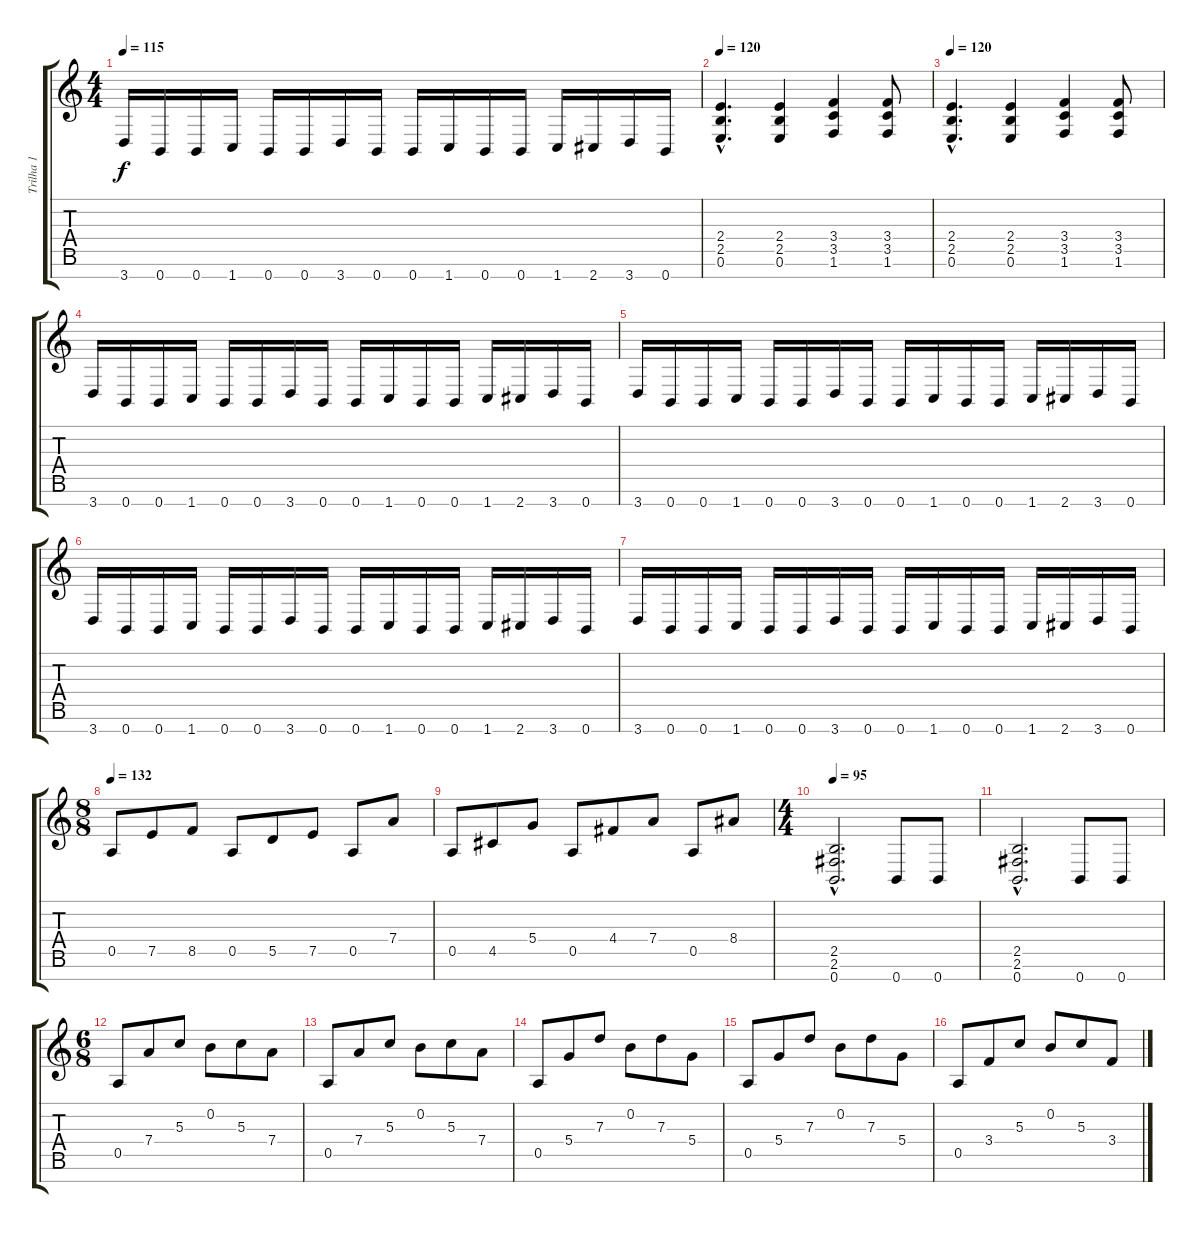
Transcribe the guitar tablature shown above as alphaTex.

\track ("Trilha 1" "Trilha 1") {instrument distortionguitar}
\staff {score tabs}
\tuning (E4 B3 G3 D3 A2 E2 B1) {hide}
\ts (4 4)
\tempo 115
\clef g2
\ks c
3.7.16{dy f} 0.7.16 0.7.16 1.7.16 0.7.16 0.7.16 3.7.16 0.7.16 0.7.16 1.7.16 0.7.16 0.7.16 1.7.16 2.7.16 3.7.16 0.7.16 |
\tempo 120
(2.4{hac} 2.5{hac} 0.6{hac}).4{d} (2.4 2.5 0.6).4 (3.4 3.5 1.6).4 (3.4 3.5 1.6).8 |
\tempo 120
(2.4{hac} 2.5{hac} 0.6{hac}).4{d} (2.4 2.5 0.6).4 (3.4 3.5 1.6).4 (3.4 3.5 1.6).8 |
3.7.16 0.7.16 0.7.16 1.7.16 0.7.16 0.7.16 3.7.16 0.7.16 0.7.16 1.7.16 0.7.16 0.7.16 1.7.16 2.7.16 3.7.16 0.7.16 |
3.7.16 0.7.16 0.7.16 1.7.16 0.7.16 0.7.16 3.7.16 0.7.16 0.7.16 1.7.16 0.7.16 0.7.16 1.7.16 2.7.16 3.7.16 0.7.16 |
3.7.16 0.7.16 0.7.16 1.7.16 0.7.16 0.7.16 3.7.16 0.7.16 0.7.16 1.7.16 0.7.16 0.7.16 1.7.16 2.7.16 3.7.16 0.7.16 |
3.7.16 0.7.16 0.7.16 1.7.16 0.7.16 0.7.16 3.7.16 0.7.16 0.7.16 1.7.16 0.7.16 0.7.16 1.7.16 2.7.16 3.7.16 0.7.16 |
\ts (8 8)
\tempo 132
0.5.8 7.5.8 8.5.8 0.5.8 5.5.8 7.5.8 0.5.8 7.4.8 |
0.5.8 4.5.8 5.4.8 0.5.8 4.4.8 7.4.8 0.5.8 8.4.8 |
\ts (4 4)
\tempo 95
(2.5{hac} 2.6{hac} 0.7{hac}).2{d} 0.7.8 0.7.8 |
(2.5{hac} 2.6{hac} 0.7{hac}).2{d} 0.7.8 0.7.8 |
\ts (6 8)
0.5.8 7.4.8 5.3.8 0.2.8 5.3.8 7.4.8 |
0.5.8 7.4.8 5.3.8 0.2.8 5.3.8 7.4.8 |
0.5.8 5.4.8 7.3.8 0.2.8 7.3.8 5.4.8 |
0.5.8 5.4.8 7.3.8 0.2.8 7.3.8 5.4.8 |
0.5.8 3.4.8 5.3.8 0.2.8 5.3.8 3.4.8
